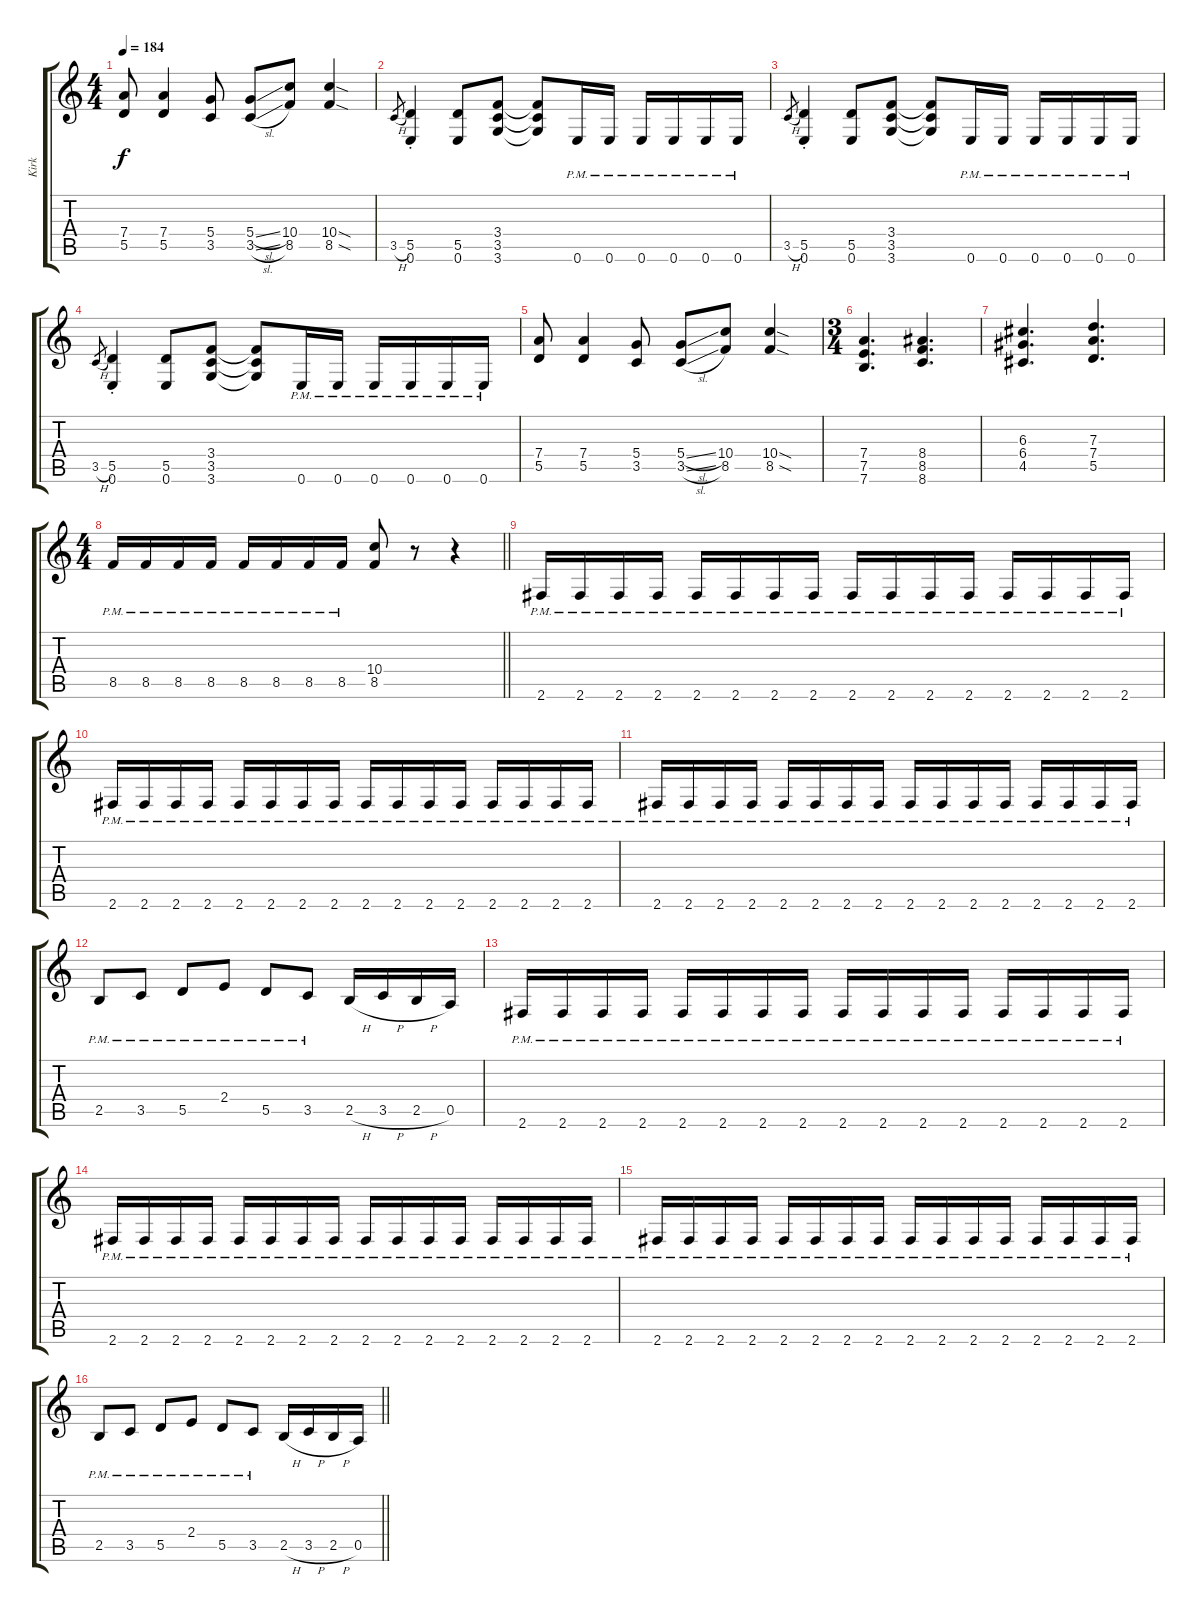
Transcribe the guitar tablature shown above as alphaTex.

\track ("Kirk" "Kirk") {instrument distortionguitar}
\staff {score tabs}
\tuning (E4 B3 G3 D3 A2 E2) {hide}
\ts (4 4)
\tempo 184
\clef g2
\ks c
(7.4 5.5).8{dy f} (7.4 5.5).4 (5.4 3.5).8 (5.4{sl} 3.5{sl}).8 (10.4 8.5).8 (10.4{sod} 8.5{sod}).4 |
3.5{h}.8{gr} (5.5{st} 0.6{st}).4 (5.5 0.6).8 (3.4 3.5 3.6).8 (3.4{t} 3.5{t} 3.6{t}).8 0.6{pm}.16 0.6{pm}.16 0.6{pm}.16 0.6{pm}.16 0.6{pm}.16 0.6{pm}.16 |
3.5{h}.8{gr} (5.5{st} 0.6{st}).4 (5.5 0.6).8 (3.4 3.5 3.6).8 (3.4{t} 3.5{t} 3.6{t}).8 0.6{pm}.16 0.6{pm}.16 0.6{pm}.16 0.6{pm}.16 0.6{pm}.16 0.6{pm}.16 |
3.5{h}.8{gr} (5.5{st} 0.6{st}).4 (5.5 0.6).8 (3.4 3.5 3.6).8 (3.4{t} 3.5{t} 3.6{t}).8 0.6{pm}.16 0.6{pm}.16 0.6{pm}.16 0.6{pm}.16 0.6{pm}.16 0.6{pm}.16 |
(7.4 5.5).8 (7.4 5.5).4 (5.4 3.5).8 (5.4{sl} 3.5{sl}).8 (10.4 8.5).8 (10.4{sod} 8.5{sod}).4 |
\ts (3 4)
(7.4 7.5 7.6).4{d} (8.4 8.5 8.6).4{d} |
(6.3 6.4 4.5).4{d} (7.3 7.4 5.5).4{d} |
\ts (4 4)
\barLineRight lightlight
8.5{pm}.16 8.5{pm}.16 8.5{pm}.16 8.5{pm}.16 8.5{pm}.16 8.5{pm}.16 8.5{pm}.16 8.5{pm}.16 (10.4 8.5).8 r.8 r.4 |
2.6{pm}.16 2.6{pm}.16 2.6{pm}.16 2.6{pm}.16 2.6{pm}.16 2.6{pm}.16 2.6{pm}.16 2.6{pm}.16 2.6{pm}.16 2.6{pm}.16 2.6{pm}.16 2.6{pm}.16 2.6{pm}.16 2.6{pm}.16 2.6{pm}.16 2.6{pm}.16 |
2.6{pm}.16 2.6{pm}.16 2.6{pm}.16 2.6{pm}.16 2.6{pm}.16 2.6{pm}.16 2.6{pm}.16 2.6{pm}.16 2.6{pm}.16 2.6{pm}.16 2.6{pm}.16 2.6{pm}.16 2.6{pm}.16 2.6{pm}.16 2.6{pm}.16 2.6{pm}.16 |
2.6{pm}.16 2.6{pm}.16 2.6{pm}.16 2.6{pm}.16 2.6{pm}.16 2.6{pm}.16 2.6{pm}.16 2.6{pm}.16 2.6{pm}.16 2.6{pm}.16 2.6{pm}.16 2.6{pm}.16 2.6{pm}.16 2.6{pm}.16 2.6{pm}.16 2.6{pm}.16 |
2.5{pm}.8 3.5{pm}.8 5.5{pm}.8 2.4{pm}.8 5.5{pm}.8 3.5{pm}.8 2.5{h}.16 3.5{h}.16 2.5{h}.16 0.5.16 |
2.6{pm}.16 2.6{pm}.16 2.6{pm}.16 2.6{pm}.16 2.6{pm}.16 2.6{pm}.16 2.6{pm}.16 2.6{pm}.16 2.6{pm}.16 2.6{pm}.16 2.6{pm}.16 2.6{pm}.16 2.6{pm}.16 2.6{pm}.16 2.6{pm}.16 2.6{pm}.16 |
2.6{pm}.16 2.6{pm}.16 2.6{pm}.16 2.6{pm}.16 2.6{pm}.16 2.6{pm}.16 2.6{pm}.16 2.6{pm}.16 2.6{pm}.16 2.6{pm}.16 2.6{pm}.16 2.6{pm}.16 2.6{pm}.16 2.6{pm}.16 2.6{pm}.16 2.6{pm}.16 |
2.6{pm}.16 2.6{pm}.16 2.6{pm}.16 2.6{pm}.16 2.6{pm}.16 2.6{pm}.16 2.6{pm}.16 2.6{pm}.16 2.6{pm}.16 2.6{pm}.16 2.6{pm}.16 2.6{pm}.16 2.6{pm}.16 2.6{pm}.16 2.6{pm}.16 2.6{pm}.16 |
\barLineRight lightlight
2.5{pm}.8 3.5{pm}.8 5.5{pm}.8 2.4{pm}.8 5.5{pm}.8 3.5{pm}.8 2.5{h}.16 3.5{h}.16 2.5{h}.16 0.5.16
